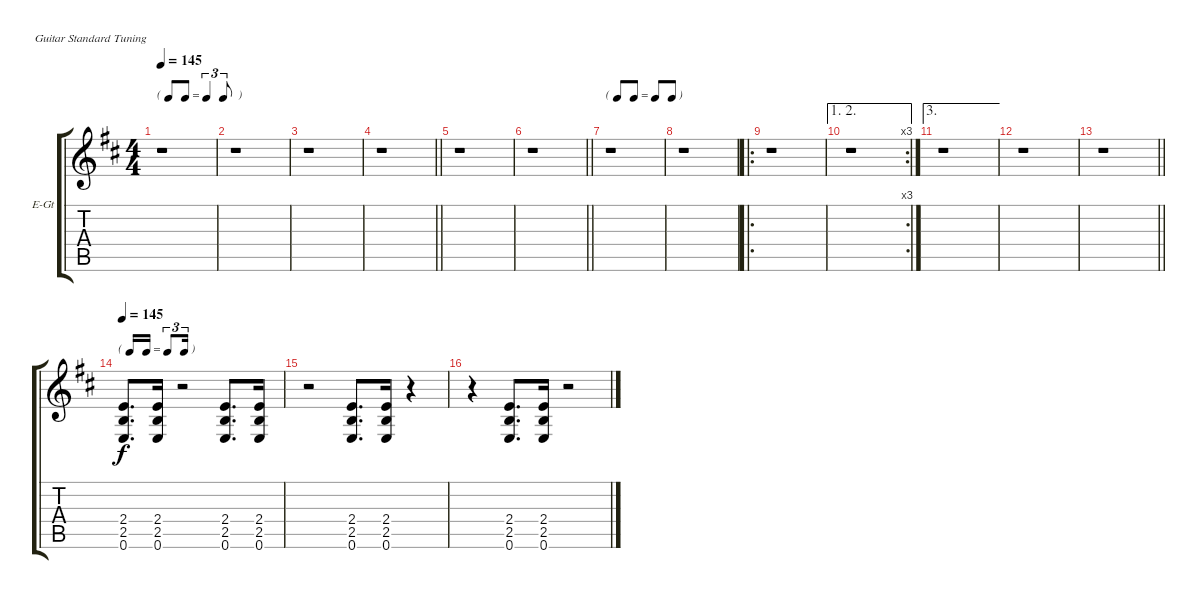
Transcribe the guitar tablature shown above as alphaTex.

\bracketExtendMode groupsimilarinstruments
\firstSystemTrackNameOrientation horizontal
\otherSystemsTrackNameOrientation horizontal
\track ("Rhythm Distorted" "E-Gt") {instrument distortionguitar}
\staff {score tabs}
\tuning (E4 B3 G3 D3 A2 E2)
\ts (4 4)
\tf triplet8th
\tempo 145
\clef g2
\ks d
r.1{dy f} |
r.1 |
r.1 |
\barLineRight lightlight
r.1 |
r.1 |
\barLineRight lightlight
r.1 |
\tf none
r.1 |
r.1 |
\ro
r.1 |
\ae (1 2)
\rc 3
r.1 |
\ae 3
r.1 |
r.1 |
\barLineRight lightlight
r.1 |
\tf triplet16th
\tempo 145
(2.4 2.5 0.6).8{d} (2.4 2.5 0.6).16 r.2 (2.4 2.5 0.6).8{d} (2.4 2.5 0.6).16 |
r.2 (2.4 2.5 0.6).8{d} (2.4 2.5 0.6).16 r.4 |
r.4 (2.4 2.5 0.6).8{d} (2.4 2.5 0.6).16 r.2
